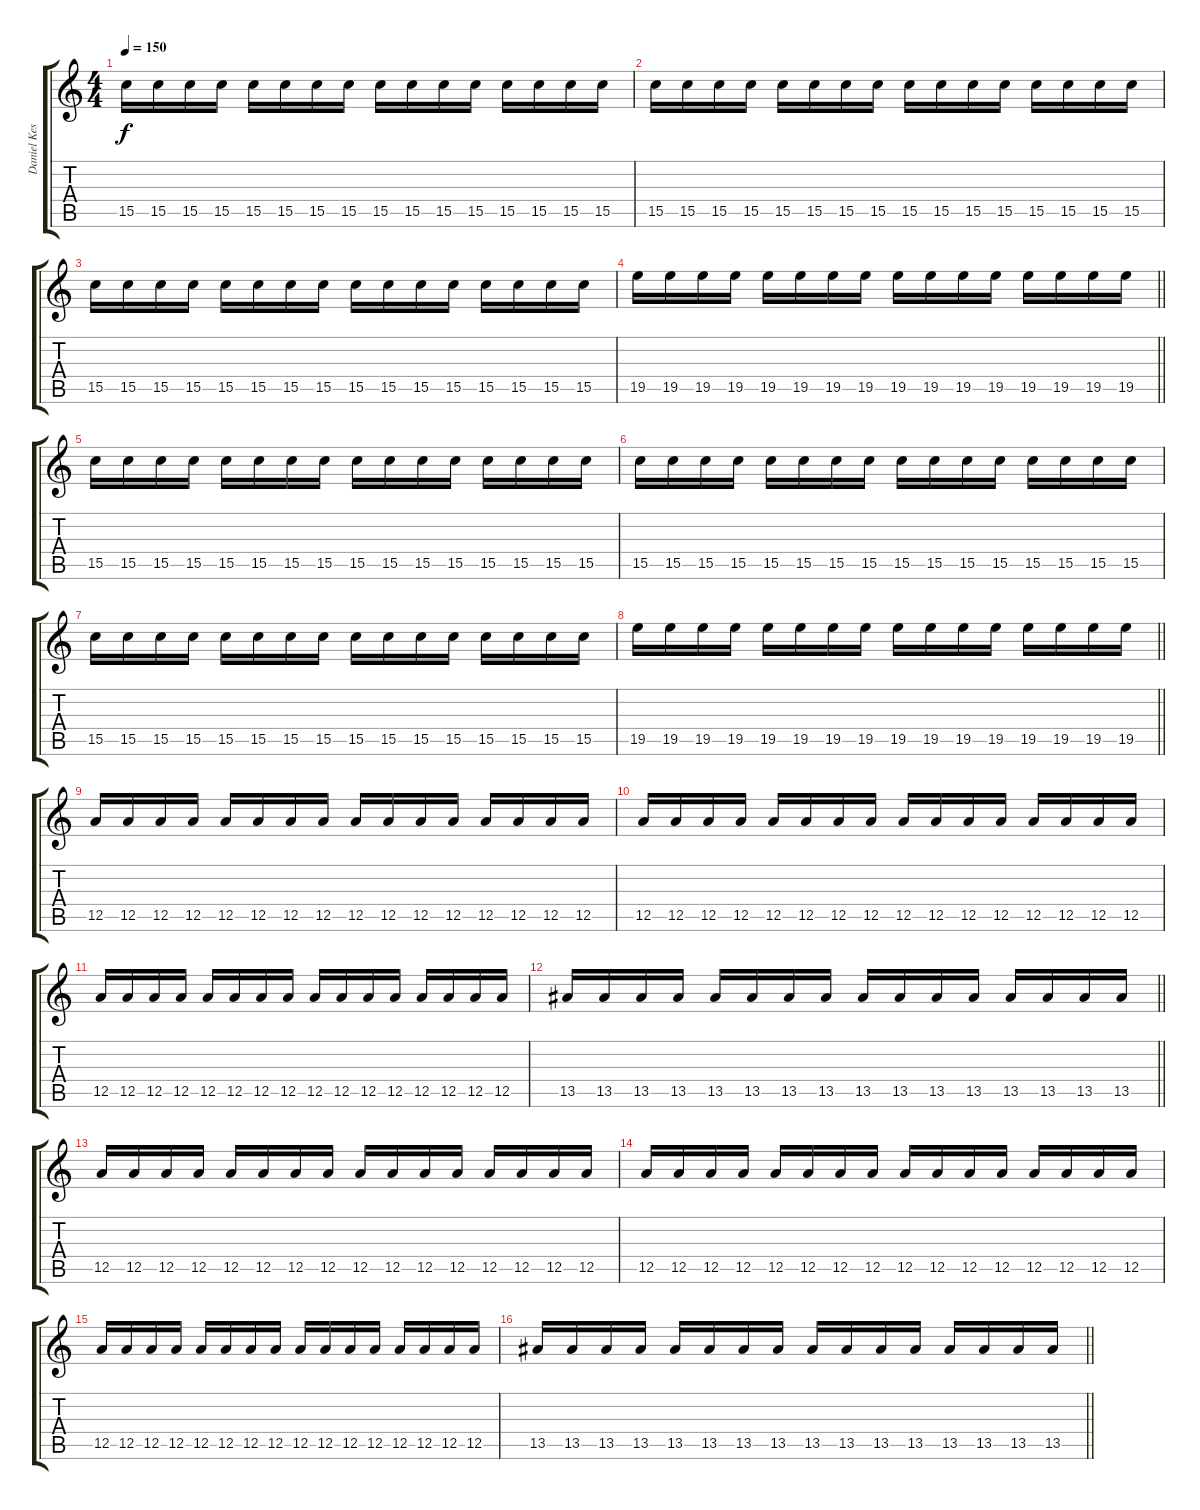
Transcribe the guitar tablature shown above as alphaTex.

\track ("Daniel Kessler" "Daniel Kes") {instrument electricguitarjazz}
\staff {score tabs}
\tuning (E4 B3 G3 D3 A2 E2) {hide}
\ts (4 4)
\tempo 150
\clef g2
\ks c
15.5.16{dy f} 15.5.16 15.5.16 15.5.16 15.5.16 15.5.16 15.5.16 15.5.16 15.5.16 15.5.16 15.5.16 15.5.16 15.5.16 15.5.16 15.5.16 15.5.16 |
15.5.16 15.5.16 15.5.16 15.5.16 15.5.16 15.5.16 15.5.16 15.5.16 15.5.16 15.5.16 15.5.16 15.5.16 15.5.16 15.5.16 15.5.16 15.5.16 |
15.5.16 15.5.16 15.5.16 15.5.16 15.5.16 15.5.16 15.5.16 15.5.16 15.5.16 15.5.16 15.5.16 15.5.16 15.5.16 15.5.16 15.5.16 15.5.16 |
\barLineRight lightlight
19.5.16 19.5.16 19.5.16 19.5.16 19.5.16 19.5.16 19.5.16 19.5.16 19.5.16 19.5.16 19.5.16 19.5.16 19.5.16 19.5.16 19.5.16 19.5.16 |
15.5.16 15.5.16 15.5.16 15.5.16 15.5.16 15.5.16 15.5.16 15.5.16 15.5.16 15.5.16 15.5.16 15.5.16 15.5.16 15.5.16 15.5.16 15.5.16 |
15.5.16 15.5.16 15.5.16 15.5.16 15.5.16 15.5.16 15.5.16 15.5.16 15.5.16 15.5.16 15.5.16 15.5.16 15.5.16 15.5.16 15.5.16 15.5.16 |
15.5.16 15.5.16 15.5.16 15.5.16 15.5.16 15.5.16 15.5.16 15.5.16 15.5.16 15.5.16 15.5.16 15.5.16 15.5.16 15.5.16 15.5.16 15.5.16 |
\barLineRight lightlight
19.5.16 19.5.16 19.5.16 19.5.16 19.5.16 19.5.16 19.5.16 19.5.16 19.5.16 19.5.16 19.5.16 19.5.16 19.5.16 19.5.16 19.5.16 19.5.16 |
12.5.16 12.5.16 12.5.16 12.5.16 12.5.16 12.5.16 12.5.16 12.5.16 12.5.16 12.5.16 12.5.16 12.5.16 12.5.16 12.5.16 12.5.16 12.5.16 |
12.5.16 12.5.16 12.5.16 12.5.16 12.5.16 12.5.16 12.5.16 12.5.16 12.5.16 12.5.16 12.5.16 12.5.16 12.5.16 12.5.16 12.5.16 12.5.16 |
12.5.16 12.5.16 12.5.16 12.5.16 12.5.16 12.5.16 12.5.16 12.5.16 12.5.16 12.5.16 12.5.16 12.5.16 12.5.16 12.5.16 12.5.16 12.5.16 |
\barLineRight lightlight
13.5.16 13.5.16 13.5.16 13.5.16 13.5.16 13.5.16 13.5.16 13.5.16 13.5.16 13.5.16 13.5.16 13.5.16 13.5.16 13.5.16 13.5.16 13.5.16 |
12.5.16 12.5.16 12.5.16 12.5.16 12.5.16 12.5.16 12.5.16 12.5.16 12.5.16 12.5.16 12.5.16 12.5.16 12.5.16 12.5.16 12.5.16 12.5.16 |
12.5.16 12.5.16 12.5.16 12.5.16 12.5.16 12.5.16 12.5.16 12.5.16 12.5.16 12.5.16 12.5.16 12.5.16 12.5.16 12.5.16 12.5.16 12.5.16 |
12.5.16 12.5.16 12.5.16 12.5.16 12.5.16 12.5.16 12.5.16 12.5.16 12.5.16 12.5.16 12.5.16 12.5.16 12.5.16 12.5.16 12.5.16 12.5.16 |
\barLineRight lightlight
13.5.16 13.5.16 13.5.16 13.5.16 13.5.16 13.5.16 13.5.16 13.5.16 13.5.16 13.5.16 13.5.16 13.5.16 13.5.16 13.5.16 13.5.16 13.5.16
